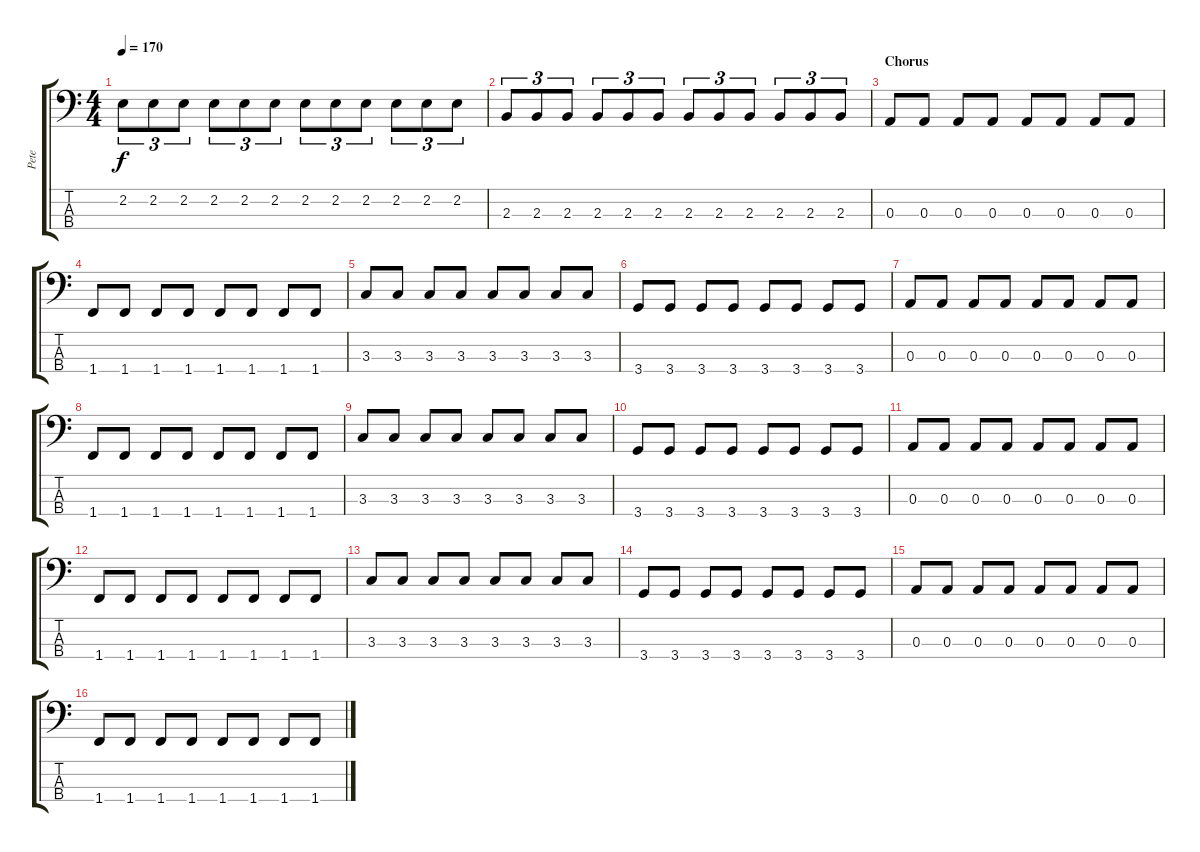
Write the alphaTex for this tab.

\track ("Pete" "Pete") {instrument electricbasspick}
\staff {score tabs}
\tuning (G2 D2 A1 E1) {hide}
\ts (4 4)
\tempo 170
\clef f4
\ks c
2.2.8{tu (3 2) dy f} 2.2.8{tu (3 2)} 2.2.8{tu (3 2)} 2.2.8{tu (3 2)} 2.2.8{tu (3 2)} 2.2.8{tu (3 2)} 2.2.8{tu (3 2)} 2.2.8{tu (3 2)} 2.2.8{tu (3 2)} 2.2.8{tu (3 2)} 2.2.8{tu (3 2)} 2.2.8{tu (3 2)} |
2.3.8{tu (3 2)} 2.3.8{tu (3 2)} 2.3.8{tu (3 2)} 2.3.8{tu (3 2)} 2.3.8{tu (3 2)} 2.3.8{tu (3 2)} 2.3.8{tu (3 2)} 2.3.8{tu (3 2)} 2.3.8{tu (3 2)} 2.3.8{tu (3 2)} 2.3.8{tu (3 2)} 2.3.8{tu (3 2)} |
\section ("" "Chorus")
0.3.8 0.3.8 0.3.8 0.3.8 0.3.8 0.3.8 0.3.8 0.3.8 |
1.4.8 1.4.8 1.4.8 1.4.8 1.4.8 1.4.8 1.4.8 1.4.8 |
3.3.8 3.3.8 3.3.8 3.3.8 3.3.8 3.3.8 3.3.8 3.3.8 |
3.4.8 3.4.8 3.4.8 3.4.8 3.4.8 3.4.8 3.4.8 3.4.8 |
0.3.8 0.3.8 0.3.8 0.3.8 0.3.8 0.3.8 0.3.8 0.3.8 |
1.4.8 1.4.8 1.4.8 1.4.8 1.4.8 1.4.8 1.4.8 1.4.8 |
3.3.8 3.3.8 3.3.8 3.3.8 3.3.8 3.3.8 3.3.8 3.3.8 |
3.4.8 3.4.8 3.4.8 3.4.8 3.4.8 3.4.8 3.4.8 3.4.8 |
0.3.8 0.3.8 0.3.8 0.3.8 0.3.8 0.3.8 0.3.8 0.3.8 |
1.4.8 1.4.8 1.4.8 1.4.8 1.4.8 1.4.8 1.4.8 1.4.8 |
3.3.8 3.3.8 3.3.8 3.3.8 3.3.8 3.3.8 3.3.8 3.3.8 |
3.4.8 3.4.8 3.4.8 3.4.8 3.4.8 3.4.8 3.4.8 3.4.8 |
0.3.8 0.3.8 0.3.8 0.3.8 0.3.8 0.3.8 0.3.8 0.3.8 |
1.4.8 1.4.8 1.4.8 1.4.8 1.4.8 1.4.8 1.4.8 1.4.8
